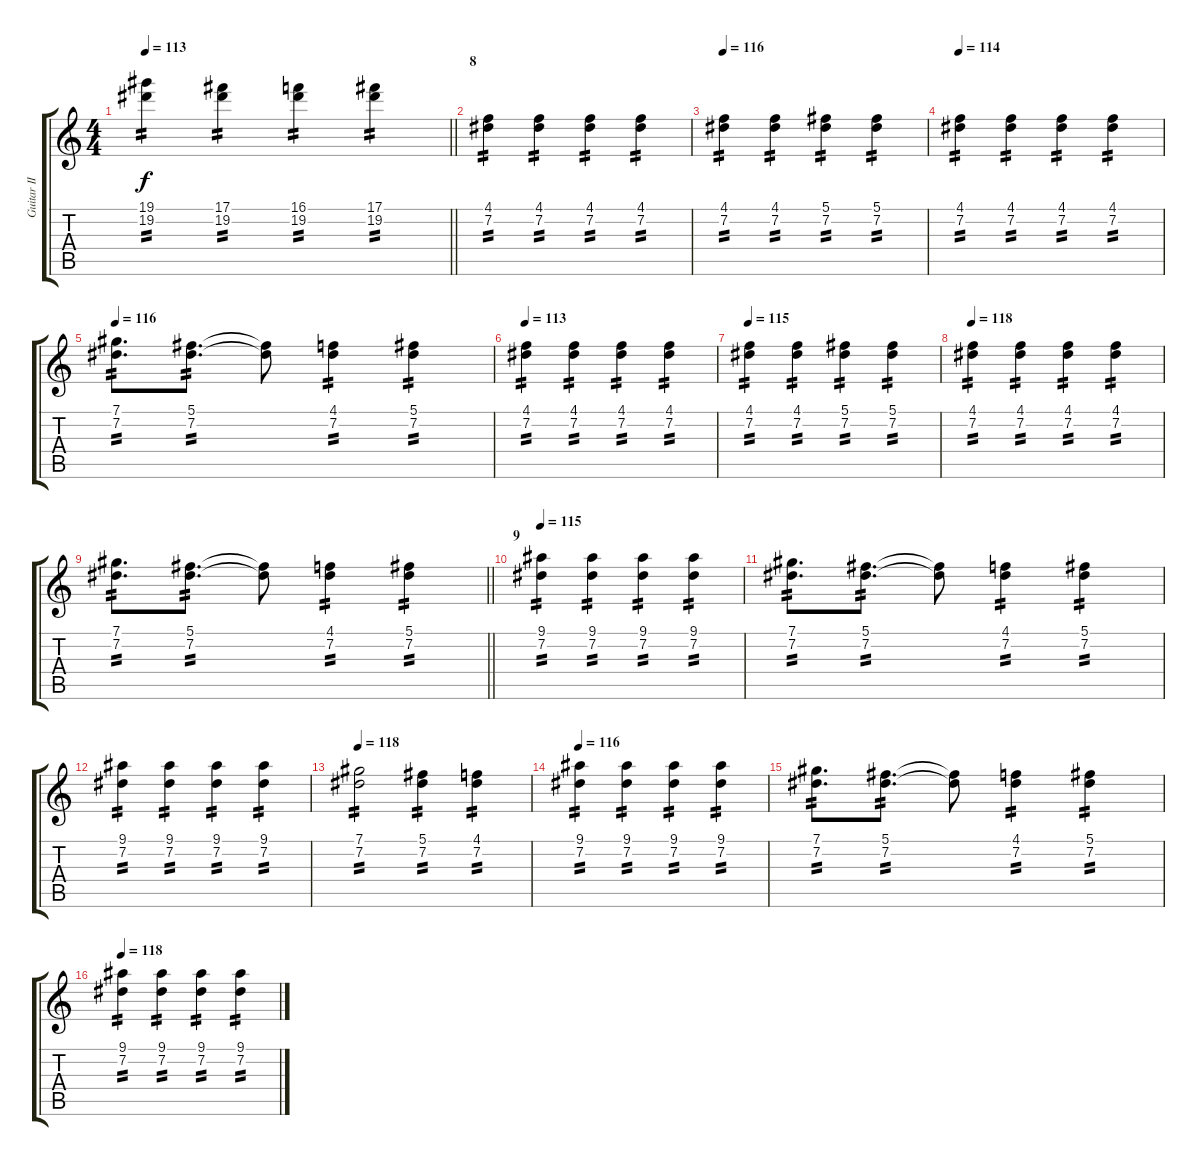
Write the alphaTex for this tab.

\track ("Guitar II" "Guitar II") {instrument distortionguitar}
\staff {score tabs}
\tuning (Db4 Ab3 E3 B2 Gb2 B1) {hide}
\ts (4 4)
\tempo 113
\clef g2
\barLineRight lightlight
\ks c
(19.1 19.2).4{tp 2 dy f} (17.1 19.2).4{tp 2} (16.1 19.2).4{tp 2} (17.1 19.2).4{tp 2} |
\section ("" "8")
(4.1 7.2).4{tp 2} (4.1 7.2).4{tp 2} (4.1 7.2).4{tp 2} (4.1 7.2).4{tp 2} |
\tempo 116
(4.1 7.2).4{tp 2} (4.1 7.2).4{tp 2} (5.1 7.2).4{tp 2} (5.1 7.2).4{tp 2} |
\tempo 114
(4.1 7.2).4{tp 2} (4.1 7.2).4{tp 2} (4.1 7.2).4{tp 2} (4.1 7.2).4{tp 2} |
\tempo 116
(7.1 7.2).8{d tp 2} (5.1 7.2).8{d tp 2} (5.1{t} 7.2{t}).8 (4.1 7.2).4{tp 2} (5.1 7.2).4{tp 2} |
\tempo 113
(4.1 7.2).4{tp 2} (4.1 7.2).4{tp 2} (4.1 7.2).4{tp 2} (4.1 7.2).4{tp 2} |
\tempo 115
(4.1 7.2).4{tp 2} (4.1 7.2).4{tp 2} (5.1 7.2).4{tp 2} (5.1 7.2).4{tp 2} |
\tempo 118
(4.1 7.2).4{tp 2} (4.1 7.2).4{tp 2} (4.1 7.2).4{tp 2} (4.1 7.2).4{tp 2} |
\barLineRight lightlight
(7.1 7.2).8{d tp 2} (5.1 7.2).8{d tp 2} (5.1{t} 7.2{t}).8 (4.1 7.2).4{tp 2} (5.1 7.2).4{tp 2} |
\section ("" "9")
\tempo 115
(9.1 7.2).4{tp 2} (9.1 7.2).4{tp 2} (9.1 7.2).4{tp 2} (9.1 7.2).4{tp 2} |
(7.1 7.2).8{d tp 2} (5.1 7.2).8{d tp 2} (5.1{t} 7.2{t}).8 (4.1 7.2).4{tp 2} (5.1 7.2).4{tp 2} |
(9.1 7.2).4{tp 2} (9.1 7.2).4{tp 2} (9.1 7.2).4{tp 2} (9.1 7.2).4{tp 2} |
\tempo 118
(7.1 7.2).2{tp 2} (5.1 7.2).4{tp 2} (4.1 7.2).4{tp 2} |
\tempo 116
(9.1 7.2).4{tp 2} (9.1 7.2).4{tp 2} (9.1 7.2).4{tp 2} (9.1 7.2).4{tp 2} |
(7.1 7.2).8{d tp 2} (5.1 7.2).8{d tp 2} (5.1{t} 7.2{t}).8 (4.1 7.2).4{tp 2} (5.1 7.2).4{tp 2} |
\tempo 118
(9.1 7.2).4{tp 2} (9.1 7.2).4{tp 2} (9.1 7.2).4{tp 2} (9.1 7.2).4{tp 2}
